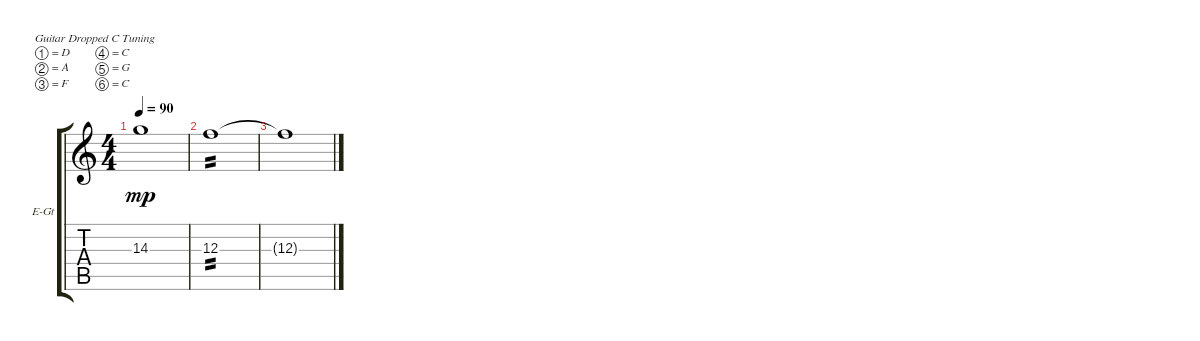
\defaultSystemsLayout 4
\bracketExtendMode groupsimilarinstruments
\firstSystemTrackNameOrientation horizontal
\otherSystemsTrackNameOrientation horizontal
\track ("Electric Guitar" "E-Gt") {instrument electricguitarclean}
\staff {score tabs}
\tuning (D4 A3 F3 C3 G2 C2)
\ts (4 4)
\tempo 90
\clef g2
\ks c
14.3{t}.1{dy mp} |
12.3.1{tp 2} |
12.3{t}.1
